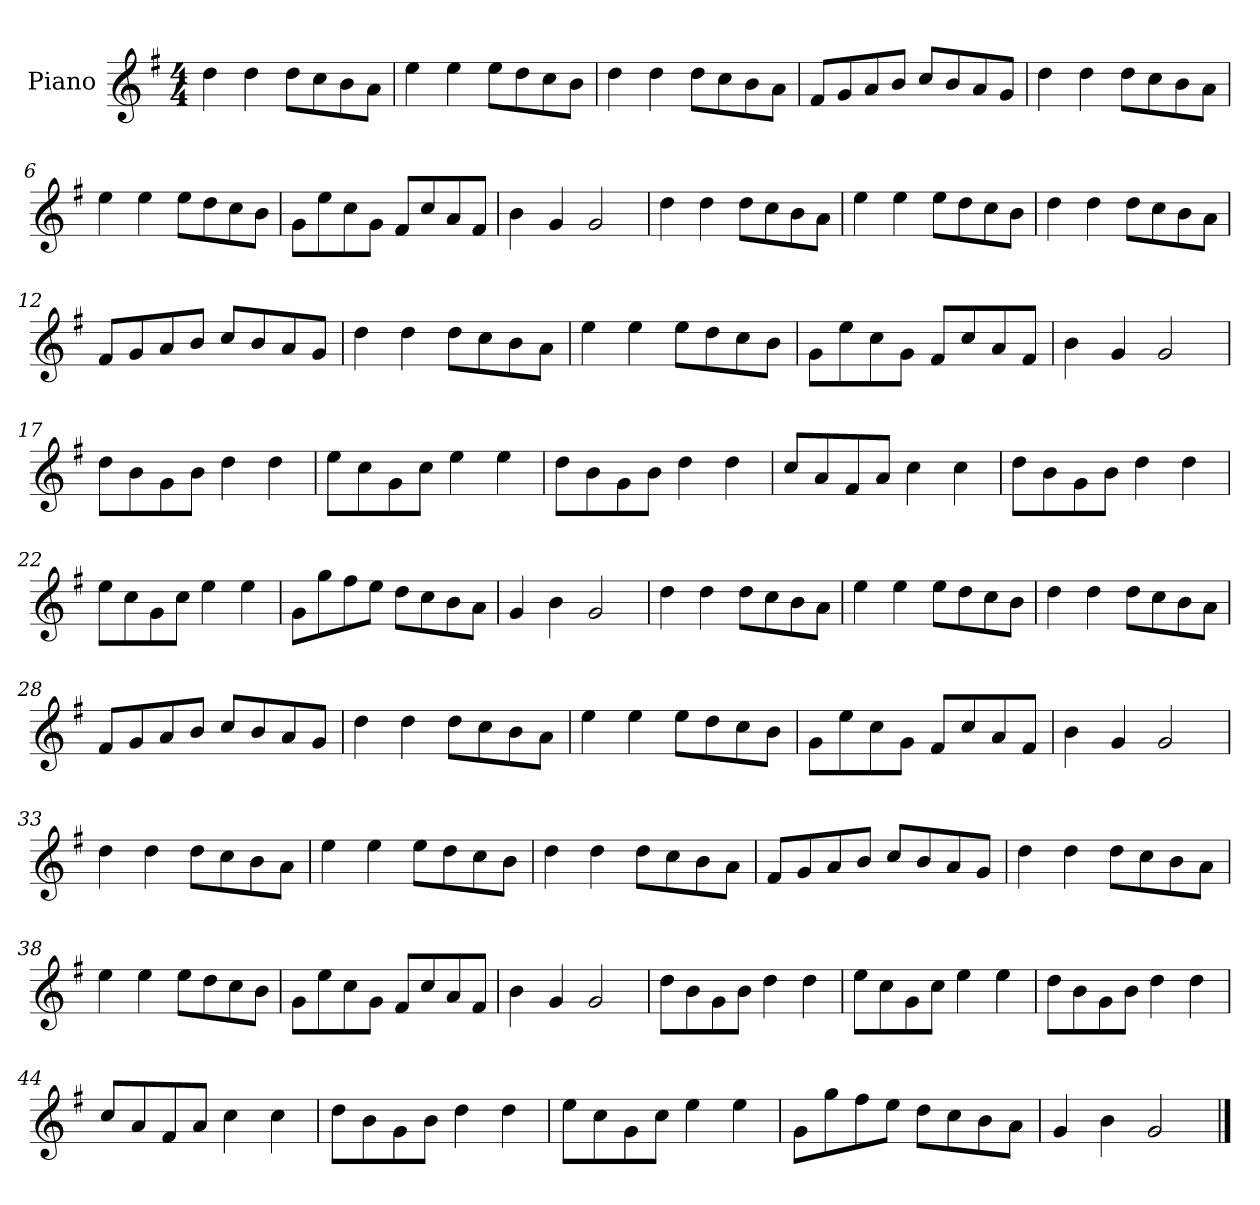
**kern
*part1
*staff1
*I"Piano
*I'Pno
*clefG2
*k[f#]
*M4/4
=1
4dd\
4dd\
8dd\L
8cc\
8b\
8a\J
=2
4ee\
4ee\
8ee\L
8dd\
8cc\
8b\J
=3
4dd\
4dd\
8dd\L
8cc\
8b\
8a\J
=4
8f#/L
8g/
8a/
8b/J
8cc/L
8b/
8a/
8g/J
=5
4dd\
4dd\
8dd\L
8cc\
8b\
8a\J
=6
4ee\
4ee\
8ee\L
8dd\
8cc\
8b\J
=7
8g\L
8ee\
8cc\
8g\J
8f#/L
8cc/
8a/
8f#/J
=8
4b\
4g/
2g/
=9
4dd\
4dd\
8dd\L
8cc\
8b\
8a\J
=10
4ee\
4ee\
8ee\L
8dd\
8cc\
8b\J
=11
4dd\
4dd\
8dd\L
8cc\
8b\
8a\J
=12
8f#/L
8g/
8a/
8b/J
8cc/L
8b/
8a/
8g/J
=13
4dd\
4dd\
8dd\L
8cc\
8b\
8a\J
=14
4ee\
4ee\
8ee\L
8dd\
8cc\
8b\J
=15
8g\L
8ee\
8cc\
8g\J
8f#/L
8cc/
8a/
8f#/J
=16
4b\
4g/
2g/
=17
8dd\L
8b\
8g\
8b\J
4dd\
4dd\
=18
8ee\L
8cc\
8g\
8cc\J
4ee\
4ee\
=19
8dd\L
8b\
8g\
8b\J
4dd\
4dd\
=20
8cc/L
8a/
8f#/
8a/J
4cc\
4cc\
=21
8dd\L
8b\
8g\
8b\J
4dd\
4dd\
=22
8ee\L
8cc\
8g\
8cc\J
4ee\
4ee\
=23
8g\L
8gg\
8ff#\
8ee\J
8dd\L
8cc\
8b\
8a\J
=24
4g/
4b\
2g/
=25
4dd\
4dd\
8dd\L
8cc\
8b\
8a\J
=26
4ee\
4ee\
8ee\L
8dd\
8cc\
8b\J
=27
4dd\
4dd\
8dd\L
8cc\
8b\
8a\J
=28
8f#/L
8g/
8a/
8b/J
8cc/L
8b/
8a/
8g/J
=29
4dd\
4dd\
8dd\L
8cc\
8b\
8a\J
=30
4ee\
4ee\
8ee\L
8dd\
8cc\
8b\J
=31
8g\L
8ee\
8cc\
8g\J
8f#/L
8cc/
8a/
8f#/J
=32
4b\
4g/
2g/
=33
4dd\
4dd\
8dd\L
8cc\
8b\
8a\J
=34
4ee\
4ee\
8ee\L
8dd\
8cc\
8b\J
=35
4dd\
4dd\
8dd\L
8cc\
8b\
8a\J
=36
8f#/L
8g/
8a/
8b/J
8cc/L
8b/
8a/
8g/J
=37
4dd\
4dd\
8dd\L
8cc\
8b\
8a\J
=38
4ee\
4ee\
8ee\L
8dd\
8cc\
8b\J
=39
8g\L
8ee\
8cc\
8g\J
8f#/L
8cc/
8a/
8f#/J
=40
4b\
4g/
2g/
=41
8dd\L
8b\
8g\
8b\J
4dd\
4dd\
=42
8ee\L
8cc\
8g\
8cc\J
4ee\
4ee\
=43
8dd\L
8b\
8g\
8b\J
4dd\
4dd\
=44
8cc/L
8a/
8f#/
8a/J
4cc\
4cc\
=45
8dd\L
8b\
8g\
8b\J
4dd\
4dd\
=46
8ee\L
8cc\
8g\
8cc\J
4ee\
4ee\
=47
8g\L
8gg\
8ff#\
8ee\J
8dd\L
8cc\
8b\
8a\J
=48
4g/
4b\
2g/
==
*-
